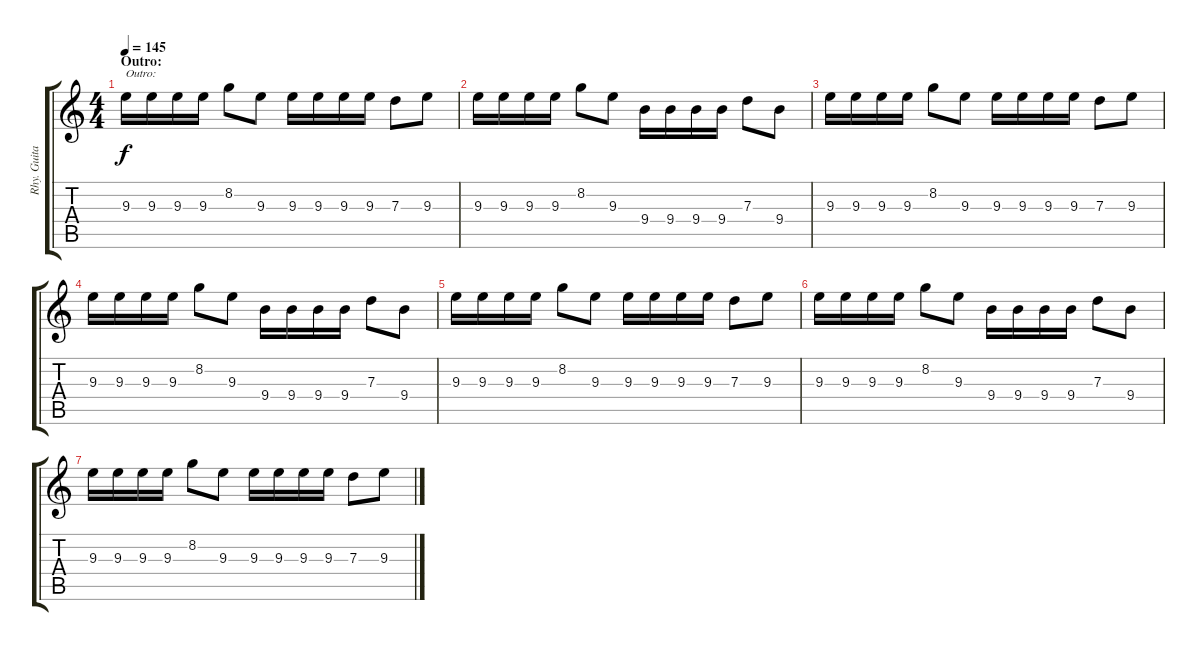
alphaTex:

\track ("Rhy. Guitar 1" "Rhy. Guita") {instrument distortionguitar}
\staff {score tabs}
\tuning (E4 B3 G3 D3 A2 E2) {hide}
\ts (4 4)
\section ("" "Outro:")
\tempo 145
\clef g2
\ks c
9.3.16{txt "Outro:" dy f} 9.3.16 9.3.16 9.3.16 8.2.8 9.3.8 9.3.16 9.3.16 9.3.16 9.3.16 7.3.8 9.3.8 |
9.3.16 9.3.16 9.3.16 9.3.16 8.2.8 9.3.8 9.4.16 9.4.16 9.4.16 9.4.16 7.3.8 9.4.8 |
9.3.16 9.3.16 9.3.16 9.3.16 8.2.8 9.3.8 9.3.16 9.3.16 9.3.16 9.3.16 7.3.8 9.3.8 |
9.3.16 9.3.16 9.3.16 9.3.16 8.2.8 9.3.8 9.4.16 9.4.16 9.4.16 9.4.16 7.3.8 9.4.8 |
9.3.16 9.3.16 9.3.16 9.3.16 8.2.8 9.3.8 9.3.16 9.3.16 9.3.16 9.3.16 7.3.8 9.3.8 |
9.3.16 9.3.16 9.3.16 9.3.16 8.2.8 9.3.8 9.4.16 9.4.16 9.4.16 9.4.16 7.3.8 9.4.8 |
9.3.16 9.3.16 9.3.16 9.3.16 8.2.8 9.3.8 9.3.16 9.3.16 9.3.16 9.3.16 7.3.8 9.3.8
